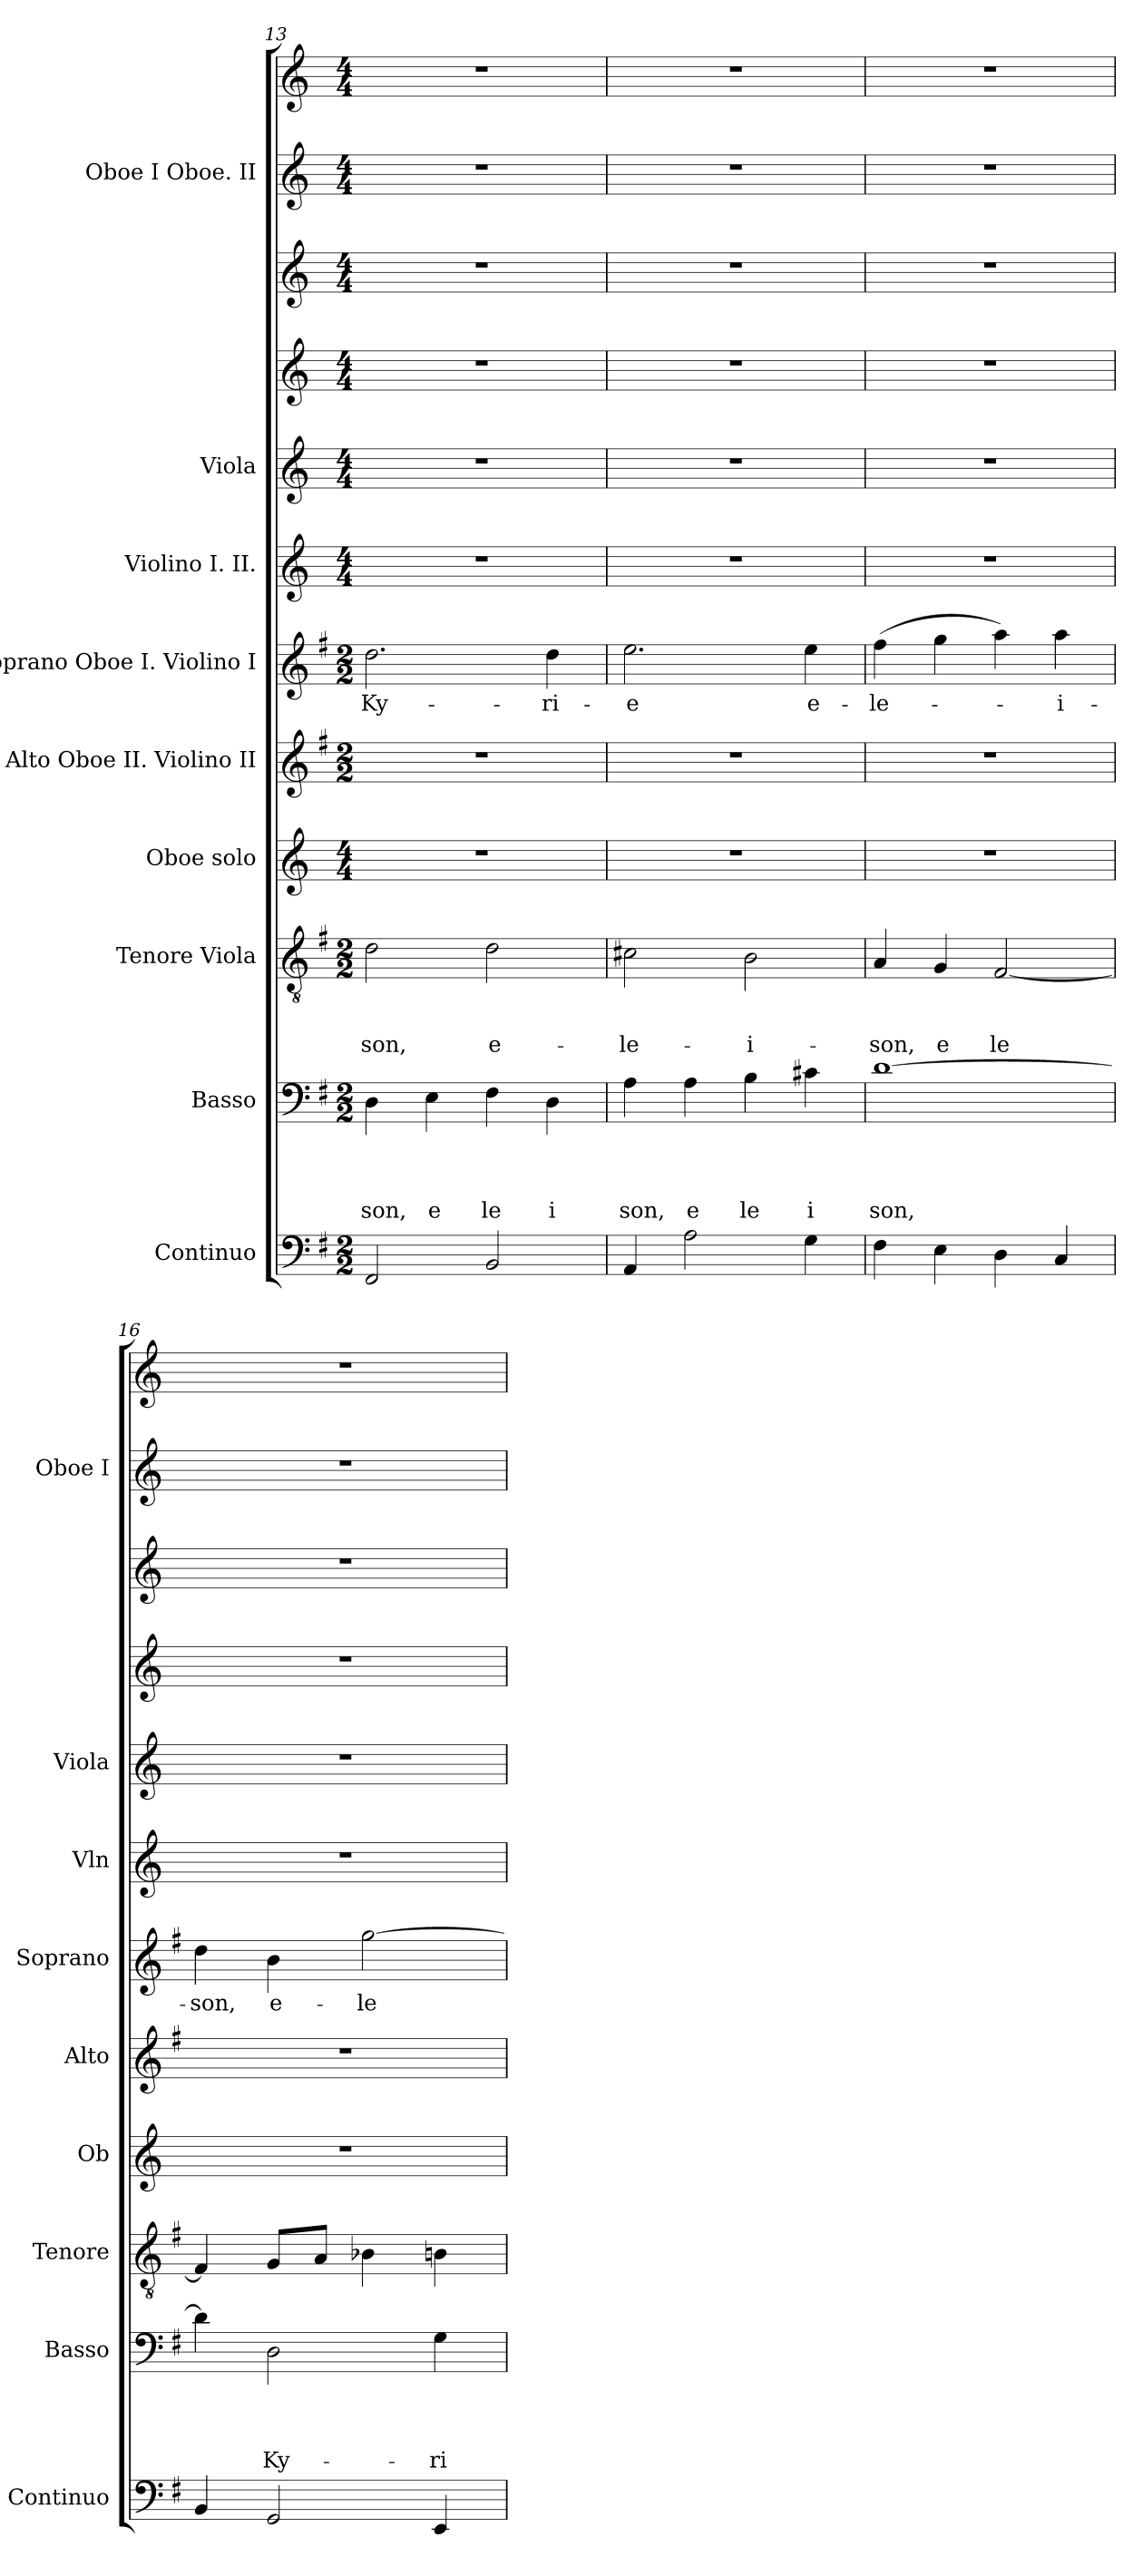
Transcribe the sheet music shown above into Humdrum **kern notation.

**kern	**kern	**text	**text	**text	**text	**kern	**text	**text	**text	**kern	**kern	**kern	**text	**kern	**kern	**kern	**kern	**kern	**kern
*part11	*part10	*part10	*part10	*part10	*part10	*part9	*part9	*part9	*part9	*part8	*part7	*part6	*part6	*part5	*part4	*part3	*part2	*part1	*part1
*staff12	*staff11	*staff11	*staff11	*staff11	*staff11	*staff10	*staff10	*staff10	*staff10	*staff9	*staff8	*staff7	*staff7	*staff6	*staff5	*staff4	*staff3	*staff2	*staff1
*I"Continuo	*I"Basso	*	*	*	*	*I"Tenore Viola	*	*	*	*I"Oboe solo	*I"Alto Oboe II. Violino II	*I"Soprano Oboe I. Violino I	*	*I"Violino I. II.	*I"Viola	*	*	*I"Oboe I Oboe. II	*
*I'Continuo	*I'Basso	*	*	*	*	*I'Tenore	*	*	*	*I'Ob	*I'Alto	*I'Soprano	*	*I'Vln	*I'Viola	*	*	*I'Oboe I	*
*clefF4	*clefF4	*	*	*	*	*clefGv2	*	*	*	*clefG2	*clefG2	*clefG2	*	*clefG2	*clefG2	*clefG2	*clefG2	*clefG2	*clefG2
*k[f#]	*k[f#]	*	*	*	*	*k[f#]	*	*	*	*k[]	*k[f#]	*k[f#]	*	*k[]	*k[]	*k[]	*k[]	*k[]	*k[]
*G:	*G:	*	*	*	*	*G:	*	*	*	*C:	*G:	*G:	*	*C:	*C:	*C:	*C:	*C:	*C:
*M2/2	*M2/2	*	*	*	*	*M2/2	*	*	*	*M4/4	*M2/2	*M2/2	*	*M4/4	*M4/4	*M4/4	*M4/4	*M4/4	*M4/4
=13	=13	=13	=13	=13	=13	=13	=13	=13	=13	=13	=13	=13	=13	=13	=13	=13	=13	=13	=13
!	!	!	!	!	!LO:LY:b	!	!	!	!LO:LY:b	!	!	!	!LO:LY:b	!	!	!	!	!	!
2FF#/	4D\	.	.	.	son,	2d\	.	.	-son,	1r	1r	2.dd\	Ky-	1r	1r	1r	1r	1r	1r
!	!	!	!	!	!LO:LY:b	!	!	!	!	!	!	!	!	!	!	!	!	!	!
.	4E\	.	.	.	e	.	.	.	.	.	.	.	.	.	.	.	.	.	.
!	!	!	!	!	!LO:LY:b	!	!	!	!LO:LY:b	!	!	!	!	!	!	!	!	!	!
2BB/	4F#\	.	.	.	le	2d\	.	.	e-	.	.	.	.	.	.	.	.	.	.
!	!	!	!	!	!LO:LY:b	!	!	!	!	!	!	!	!LO:LY:b	!	!	!	!	!	!
.	4D\	.	.	.	i	.	.	.	.	.	.	4dd\	-ri-	.	.	.	.	.	.
=14	=14	=14	=14	=14	=14	=14	=14	=14	=14	=14	=14	=14	=14	=14	=14	=14	=14	=14	=14
!	!	!	!	!	!LO:LY:b	!	!	!	!LO:LY:b	!	!	!	!LO:LY:b	!	!	!	!	!	!
4AA/	4A\	.	.	.	son,	2c#X\	.	.	-le-	1r	1r	2.ee\	-e	1r	1r	1r	1r	1r	1r
!	!	!	!	!	!LO:LY:b	!	!	!	!	!	!	!	!	!	!	!	!	!	!
2A\	4A\	.	.	.	e	.	.	.	.	.	.	.	.	.	.	.	.	.	.
!	!	!	!	!	!LO:LY:b	!	!	!	!LO:LY:b	!	!	!	!	!	!	!	!	!	!
.	4B\	.	.	.	le	2B\	.	.	-i-	.	.	.	.	.	.	.	.	.	.
!	!	!	!	!	!LO:LY:b	!	!	!	!	!	!	!	!LO:LY:b	!	!	!	!	!	!
4G\	4c#X\	.	.	.	i	.	.	.	.	.	.	4ee\	e-	.	.	.	.	.	.
!!LO:LB:g=z
=15	=15	=15	=15	=15	=15	=15	=15	=15	=15	=15	=15	=15	=15	=15	=15	=15	=15	=15	=15
!	!	!	!	!	!LO:LY:b	!	!	!	!LO:LY:b	!	!	!	!LO:LY:b	!	!	!	!	!	!
4F#\	[>1d	.	.	.	son,	4A/	.	.	-son,	1r	1r	(>4ff#\	-le-	1r	1r	1r	1r	1r	1r
!	!	!	!	!	!	!	!	!	!LO:LY:b	!	!	!	!	!	!	!	!	!	!
4E\	.	.	.	.	.	4G/	.	.	e	.	.	4gg\	.	.	.	.	.	.	.
!	!	!	!	!	!	!	!	!	!LO:LY:b	!	!	!	!	!	!	!	!	!	!
4D\	.	.	.	.	.	[<2F#/	.	.	le	.	.	4aa\)	.	.	.	.	.	.	.
!	!	!	!	!	!	!	!	!	!	!	!	!	!LO:LY:b	!	!	!	!	!	!
4C/	.	.	.	.	.	.	.	.	.	.	.	4aa\	-i-	.	.	.	.	.	.
=16	=16	=16	=16	=16	=16	=16	=16	=16	=16	=16	=16	=16	=16	=16	=16	=16	=16	=16	=16
!	!	!	!	!	!	!	!	!	!	!	!	!	!LO:LY:b	!	!	!	!	!	!
4BB/	4d\]	.	.	.	.	4F#/]	.	.	.	1r	1r	4dd\	-son,	1r	1r	1r	1r	1r	1r
!	!	!	!	!	!LO:LY:b	!	!	!	!	!	!	!	!LO:LY:b	!	!	!	!	!	!
2GG/	2D\	.	.	.	Ky-	8G/L	.	.	.	.	.	4b\	e-	.	.	.	.	.	.
.	.	.	.	.	.	8A/J	.	.	.	.	.	.	.	.	.	.	.	.	.
!	!	!	!	!	!	!	!	!	!	!	!	!	!LO:LY:b	!	!	!	!	!	!
.	.	.	.	.	.	4B-X\	.	.	.	.	.	[>2gg\	-le-	.	.	.	.	.	.
!	!	!	!	!	!LO:LY:b	!	!	!	!	!	!	!	!	!	!	!	!	!	!
4EE/	4G\	.	.	.	-ri-	4Bn\	.	.	.	.	.	.	.	.	.	.	.	.	.
=	=	=	=	=	=	=	=	=	=	=	=	=	=	=	=	=	=	=	=
*-	*-	*-	*-	*-	*-	*-	*-	*-	*-	*-	*-	*-	*-	*-	*-	*-	*-	*-	*-
